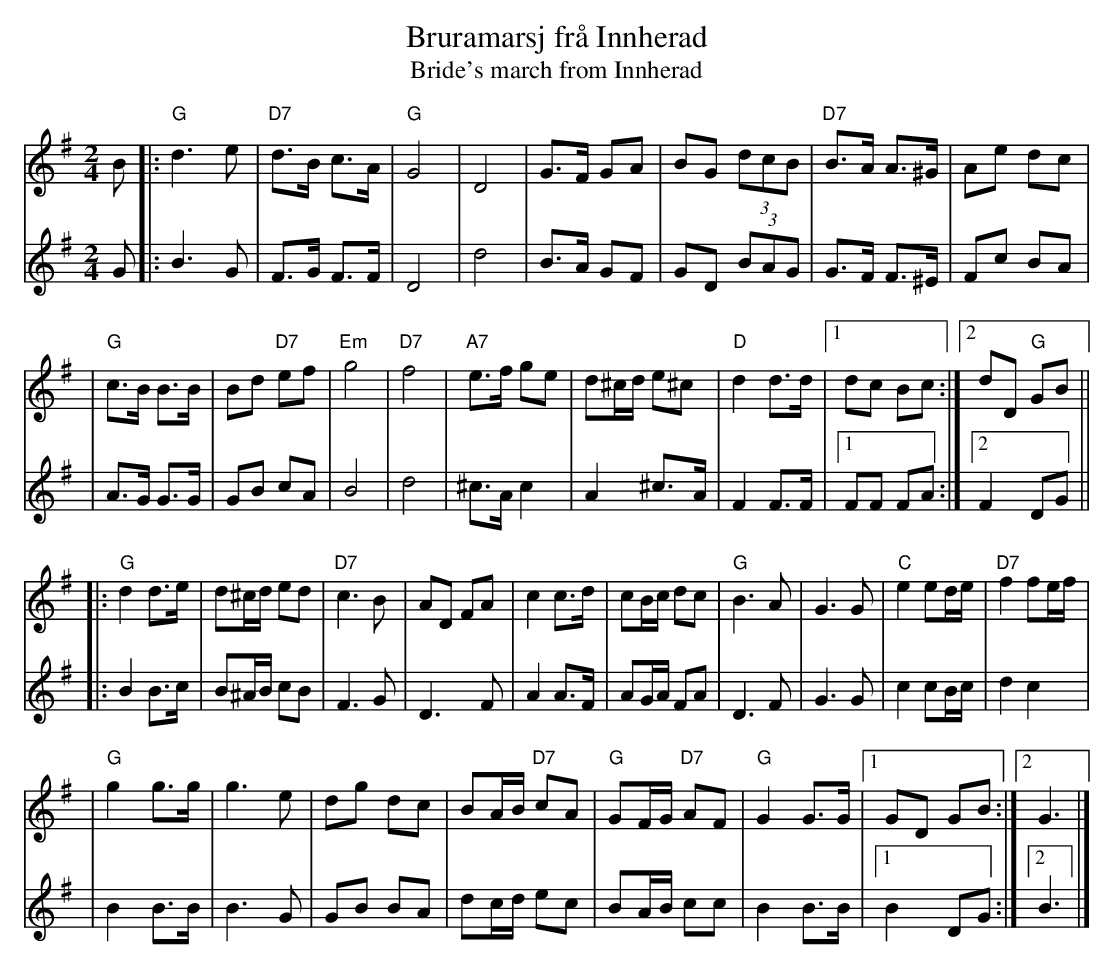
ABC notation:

X:1
T: Bruramarsj fr\aa Innherad
T: Bride's march from Innherad
M: 2/4
L: 1/8
K: G
V: 1
B \
|: "G"d3 e | "D7"d>B c>A | "G"G4 | D4 \
| G>F GA | BG (3dcB | "D7"B>A A>^G | Ae dc |
| "G"c>B B>B | Bd "D7"ef | "Em"g4 | "D7"f4 \
| "A7"e>f ge | d^c/d/ e^c | "D"d2 d>d |1 dc Bc :|2 dD "G"GB ||
|: "G"d2 d>e | d^c/d/ ed | "D7"c3 B | AD FA \
| c2 c>d | cB/c/ dc | "G"B3 A | G3 G | "C"e2 ed/e/ | "D7"f2 fe/f/ |
| "G"g2 g>g | g3 e | dg dc | BA/B/ "D7"cA \
| "G"GF/G/ "D7"AF |  "G"G2 G>G |1 GD GB :|2  G3 |]
V:2
G \
|: B3 G | F>G F>F | D4 | d4 \
| B>A GF | GD (3BAG | G>F F>^E | Fc BA |
| A>G G>G | GB cA | B4 | d4 \
| ^c>A c2 | A2 ^c>A | F2 F>F |1 FF FA :|2 F2 DG ||
|: B2 B>c | B^A/B/ cB | F3 G | D3 F \
| A2 A>F | AG/A/ FA | D3 F | G3 G | c2 cB/c/ | d2 c2 |
| B2 B>B | B3 G | GB BA | dc/d/ ec \
| BA/B/ cc | B2 B>B |1 B2 DG :|2 B3 |]
